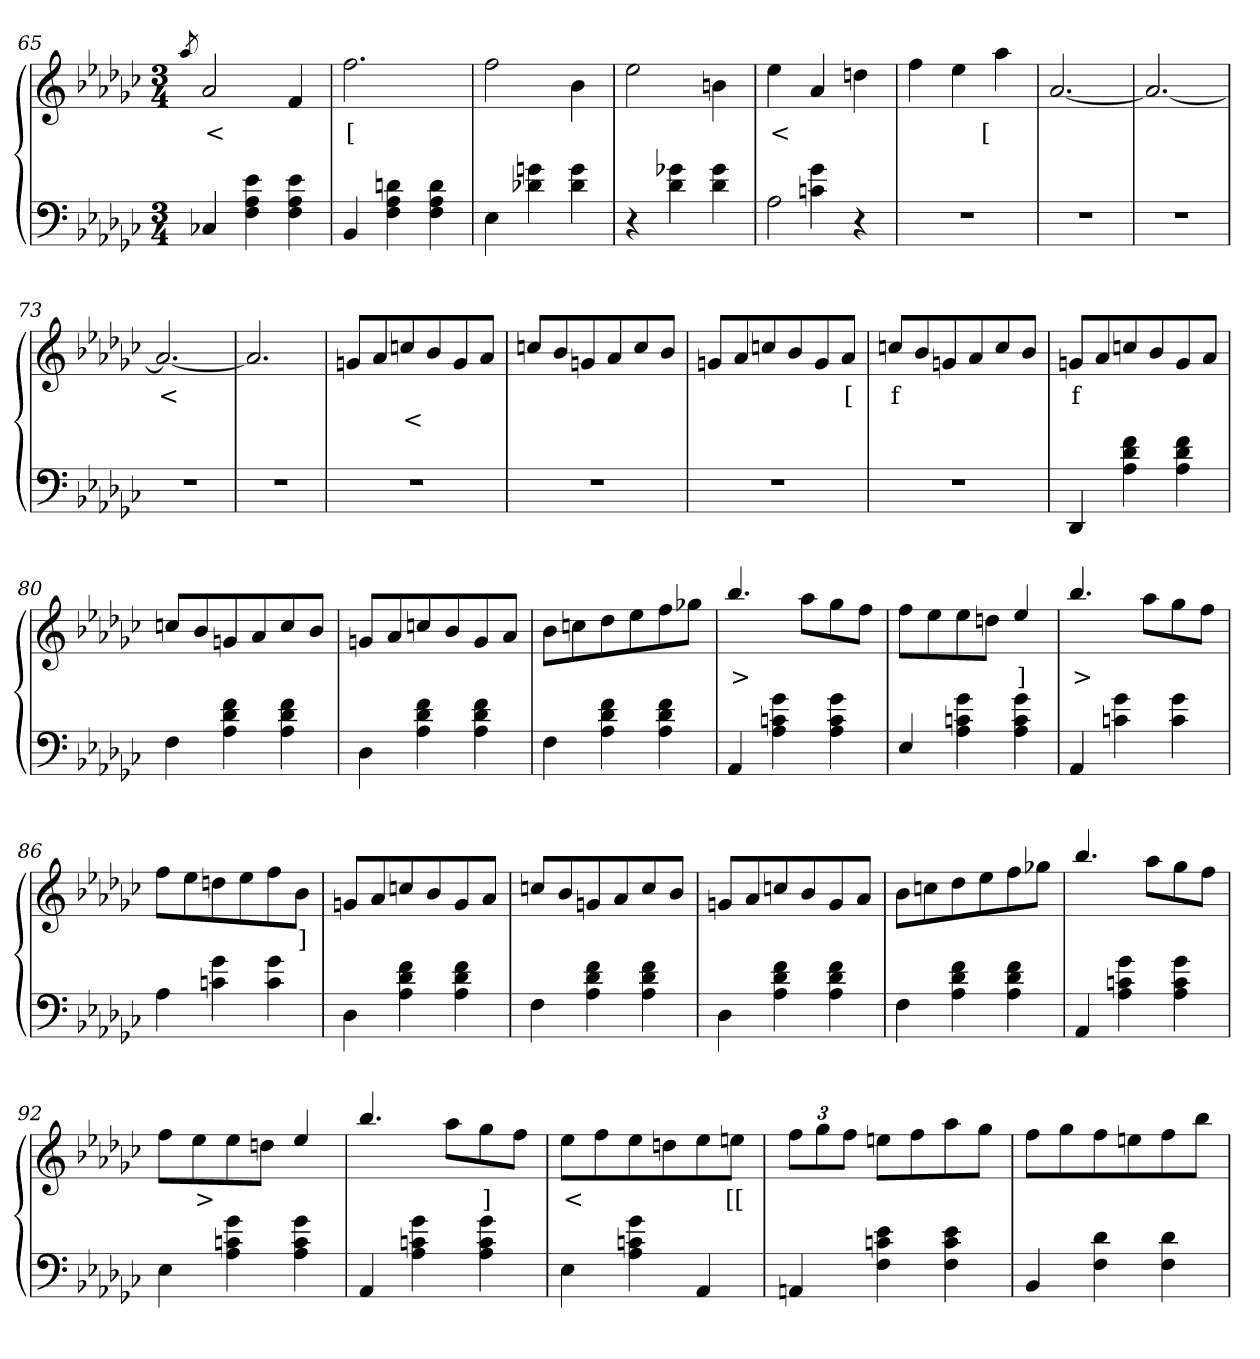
**kern	**kern	**text	**text
*part2	*part1	*part1	*part1
*staff2	*staff1	*staff1	*staff1
*clefF4	*clefG2	*	*
*k[b-e-a-d-g-c-]	*k[b-e-a-d-g-c-]	*	*
*M3/4	*M3/4	*	*
=65	=65	=65	=65
.	8qaa-/	.	.
4C-X/	2a-	<	.
4e- 4A- 4F	.	.	.
4e- 4A- 4F	4f	.	.
=66	=66	=66	=66
4BB-	2.ff	[	.
4dn 4A- 4F	.	.	.
4d 4A- 4F	.	.	.
=67	=67	=67	=67
4E-	2ff	.	.
4gn 4d-X	.	.	.
4g 4d-	4b-	.	.
=68	=68	=68	=68
4r	2ee-	.	.
4g-X 4d-	.	.	.
4g- 4d-	4bn	.	.
=69	=69	=69	=69
*^	*	*	*
4ryy	2A-	4ee-	<	.
4g-\ 4cn\	.	4a-/	.	.
4ryy	4r	4ddn	.	.
*v	*v	*	*	*
=70	=70	=70	=70
2.r	4ff	.	.
.	4ee-	.	.
.	4aa-	[	.
=71	=71	=71	=71
2.r	[2.a-	.	.
=72	=72	=72	=72
2.r	2.a-_	.	.
=73	=73	=73	=73
2.r	2.a-_	<	.
=74	=74	=74	=74
2.r	2.a-]	.	.
=75	=75	=75	=75
2.r	8gnL	.	.
.	8a-	.	.
.	8ccn	.	<
.	8b-	.	.
.	8g	.	.
.	8a-J	.	.
=76	=76	=76	=76
2.r	8ccnL	.	.
.	8b-	.	.
.	8gn	.	.
.	8a-	.	.
.	8cc	.	.
.	8b-J	.	.
=77	=77	=77	=77
2.r	8gnL	.	.
.	8a-	.	.
.	8ccn	.	.
.	8b-	.	.
.	8g	.	.
.	8a-J	[	.
=78	=78	=78	=78
2.r	8ccnL	f	.
.	8b-	.	.
.	8gn	.	.
.	8a-	.	.
.	8cc	.	.
.	8b-J	.	.
=79	=79	=79	=79
4DD-	8gnL	f	.
.	8a-	.	.
4f 4d- 4A-	8ccn	.	.
.	8b-	.	.
4f 4d- 4A-	8g	.	.
.	8a-J	.	.
=80	=80	=80	=80
4F	8ccnL	.	.
.	8b-	.	.
4f 4d- 4A-	8gn	.	.
.	8a-	.	.
4f 4d- 4A-	8cc	.	.
.	8b-J	.	.
=81	=81	=81	=81
4D-	8gnL	.	.
.	8a-	.	.
4f 4d- 4A-	8ccn	.	.
.	8b-	.	.
4f 4d- 4A-	8g	.	.
.	8a-J	.	.
=82	=82	=82	=82
4F	8b-L	.	.
.	8ccn	.	.
4f 4d- 4A-	8dd-	.	.
.	8ee-	.	.
4f 4d- 4A-	8ff	.	.
.	8gg-XJ	.	.
=83	=83	=83	=83
4AA-	4.bb-/	>	.
4g- 4cn 4A-	.	.	.
.	8aa-L	.	.
4g- 4c 4A-	8gg-	.	.
.	8ffJ	.	.
=84	=84	=84	=84
4E-/	8ffL	.	.
.	8ee-	.	.
4g- 4cn 4A-	8ee-	.	.
.	8ddnJ	.	.
4g- 4c 4A-	4ee-/	]	.
=85	=85	=85	=85
4AA-	4.bb-/	>	.
4g-\ 4cn\	.	.	.
.	8aa-L	.	.
4g-\ 4c\	8gg-	.	.
.	8ffJ	.	.
=86	=86	=86	=86
4A-	8ffL	.	.
.	8ee-	.	.
4g-\ 4cn\	8ddn	.	.
.	8ee-	.	.
4g-\ 4c\	8ff	.	.
.	8b-J	]	.
=87	=87	=87	=87
4D-	8gnL	.	.
.	8a-	.	.
4f 4d- 4A-	8ccn	.	.
.	8b-	.	.
4f 4d- 4A-	8g	.	.
.	8a-J	.	.
=88	=88	=88	=88
4F	8ccnL	.	.
.	8b-	.	.
4f 4d- 4A-	8gn	.	.
.	8a-	.	.
4f 4d- 4A-	8cc	.	.
.	8b-J	.	.
=89	=89	=89	=89
4D-	8gnL	.	.
.	8a-	.	.
4f 4d- 4A-	8ccn	.	.
.	8b-	.	.
4f 4d- 4A-	8g	.	.
.	8a-J	.	.
=90	=90	=90	=90
4F	8b-L	.	.
.	8ccn	.	.
4f 4d- 4A-	8dd-	.	.
.	8ee-	.	.
4f 4d- 4A-	8ff	.	.
.	8gg-XJ	.	.
=91	=91	=91	=91
4AA-	4.bb-/	.	.
4g- 4cn 4A-	.	.	.
.	8aa-L	.	.
4g- 4c 4A-	8gg-	.	.
.	8ffJ	.	.
=92	=92	=92	=92
4E-	8ffL	.	.
.	8ee-	>	.
4g- 4cn 4A-	8ee-	.	.
.	8ddnJ	.	.
4g- 4c 4A-	4ee-/	.	.
=93	=93	=93	=93
4AA-	4.bb-/	.	.
4g- 4cn 4A-	.	.	.
.	8aa-L	.	.
4g- 4c 4A-	8gg-	]	.
.	8ffJ	.	.
=94	=94	=94	=94
4E-	8ee-L	<	.
.	8ff	.	.
4g- 4cn 4A-	8ee-	.	.
.	8ddn	.	.
4AA-	8ee-	.	.
.	8eenJ	[[	.
=95	=95	=95	=95
4AAn	12ffL	.	.
.	12gg-	.	.
.	12ffJ	.	.
4e- 4cn 4F	8eenL	.	.
.	8ff	.	.
4e- 4c 4F	8aa-	.	.
.	8gg-J	.	.
=96	=96	=96	=96
4BB-	8ffL	.	.
.	8gg-	.	.
4d- 4F	8ff	.	.
.	8een	.	.
4d- 4F	8ff	.	.
.	8bb-J	.	.
=	=	=	=
*-	*-	*-	*-
